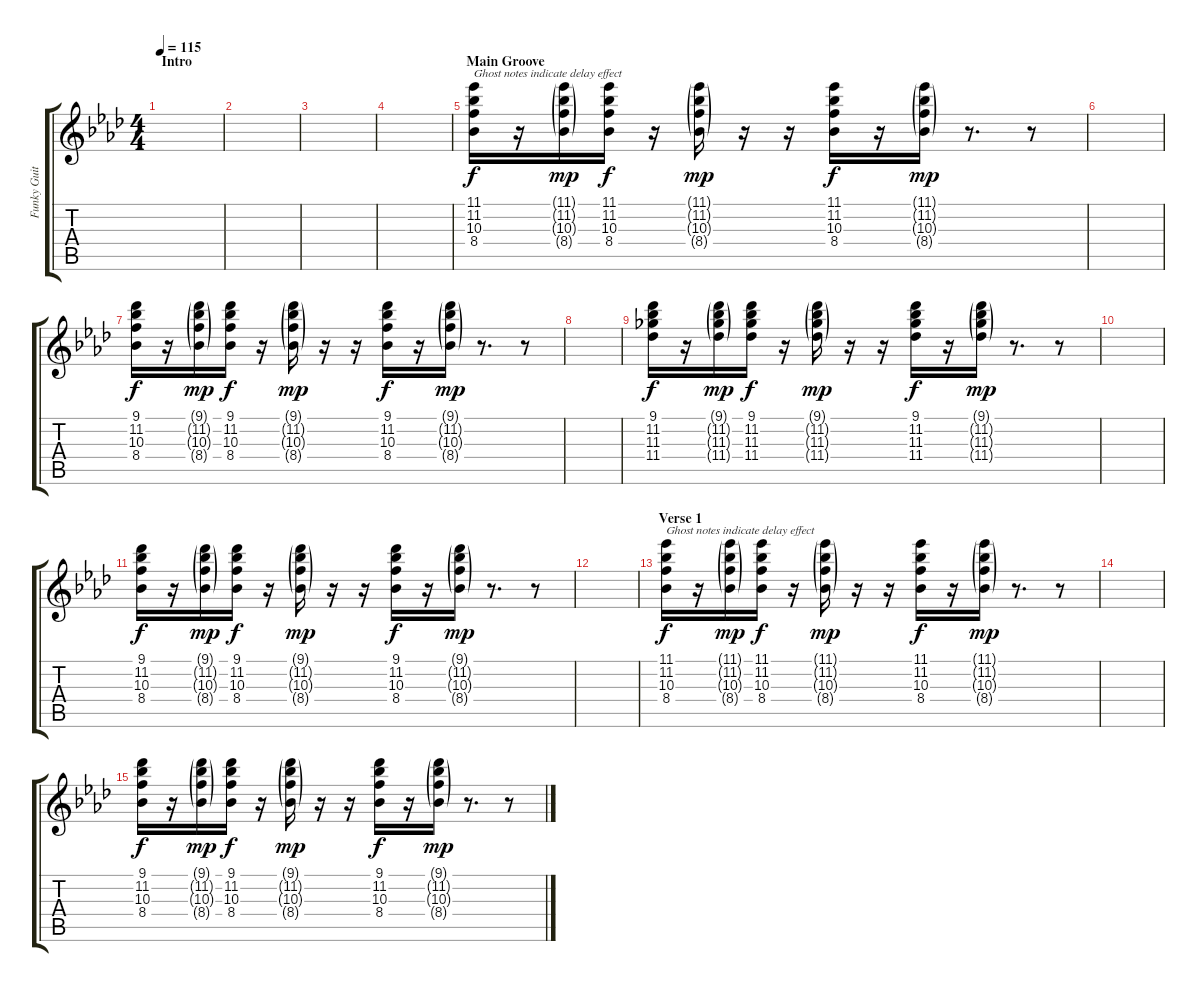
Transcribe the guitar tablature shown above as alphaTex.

\track ("Funky Guitar (Right)" "Funky Guit") {instrument electricguitarclean}
\staff {score tabs}
\tuning (E4 B3 G3 D3 A2 E2) {hide}
\ts (4 4)
\section ("" "Intro")
\tempo 115
\clef g2
\ks ab
|
|
|
|
\section ("" "Main Groove")
(11.1 11.2 10.3 8.4).16{txt "Ghost notes indicate delay effect"} r.16 (11.1{g} 11.2{g} 10.3{g} 8.4{g}).16{dy mp} (11.1 11.2 10.3 8.4).16{dy f} r.16 (11.1{g} 11.2{g} 10.3{g} 8.4{g}).16{dy mp} r.16 r.16 (11.1 11.2 10.3 8.4).16{dy f} r.16 (11.1{g} 11.2{g} 10.3{g} 8.4{g}).16{dy mp} r.8{d} r.8 |
|
(9.1 11.2 10.3 8.4).16{dy f} r.16 (9.1{g} 11.2{g} 10.3{g} 8.4{g}).16{dy mp} (9.1 11.2 10.3 8.4).16{dy f} r.16 (9.1{g} 11.2{g} 10.3{g} 8.4{g}).16{dy mp} r.16 r.16 (9.1 11.2 10.3 8.4).16{dy f} r.16 (9.1{g} 11.2{g} 10.3{g} 8.4{g}).16{dy mp} r.8{d} r.8 |
|
(9.1 11.2 11.3 11.4).16{dy f} r.16 (9.1{g} 11.2{g} 11.3{g} 11.4{g}).16{dy mp} (9.1 11.2 11.3 11.4).16{dy f} r.16 (9.1{g} 11.2{g} 11.3{g} 11.4{g}).16{dy mp} r.16 r.16 (9.1 11.2 11.3 11.4).16{dy f} r.16 (9.1{g} 11.2{g} 11.3{g} 11.4{g}).16{dy mp} r.8{d} r.8 |
|
(9.1 11.2 10.3 8.4).16{dy f} r.16 (9.1{g} 11.2{g} 10.3{g} 8.4{g}).16{dy mp} (9.1 11.2 10.3 8.4).16{dy f} r.16 (9.1{g} 11.2{g} 10.3{g} 8.4{g}).16{dy mp} r.16 r.16 (9.1 11.2 10.3 8.4).16{dy f} r.16 (9.1{g} 11.2{g} 10.3{g} 8.4{g}).16{dy mp} r.8{d} r.8 |
|
\section ("" "Verse 1")
(11.1 11.2 10.3 8.4).16{txt "Ghost notes indicate delay effect" dy f} r.16 (11.1{g} 11.2{g} 10.3{g} 8.4{g}).16{dy mp} (11.1 11.2 10.3 8.4).16{dy f} r.16 (11.1{g} 11.2{g} 10.3{g} 8.4{g}).16{dy mp} r.16 r.16 (11.1 11.2 10.3 8.4).16{dy f} r.16 (11.1{g} 11.2{g} 10.3{g} 8.4{g}).16{dy mp} r.8{d} r.8 |
|
(9.1 11.2 10.3 8.4).16{dy f} r.16 (9.1{g} 11.2{g} 10.3{g} 8.4{g}).16{dy mp} (9.1 11.2 10.3 8.4).16{dy f} r.16 (9.1{g} 11.2{g} 10.3{g} 8.4{g}).16{dy mp} r.16 r.16 (9.1 11.2 10.3 8.4).16{dy f} r.16 (9.1{g} 11.2{g} 10.3{g} 8.4{g}).16{dy mp} r.8{d} r.8
